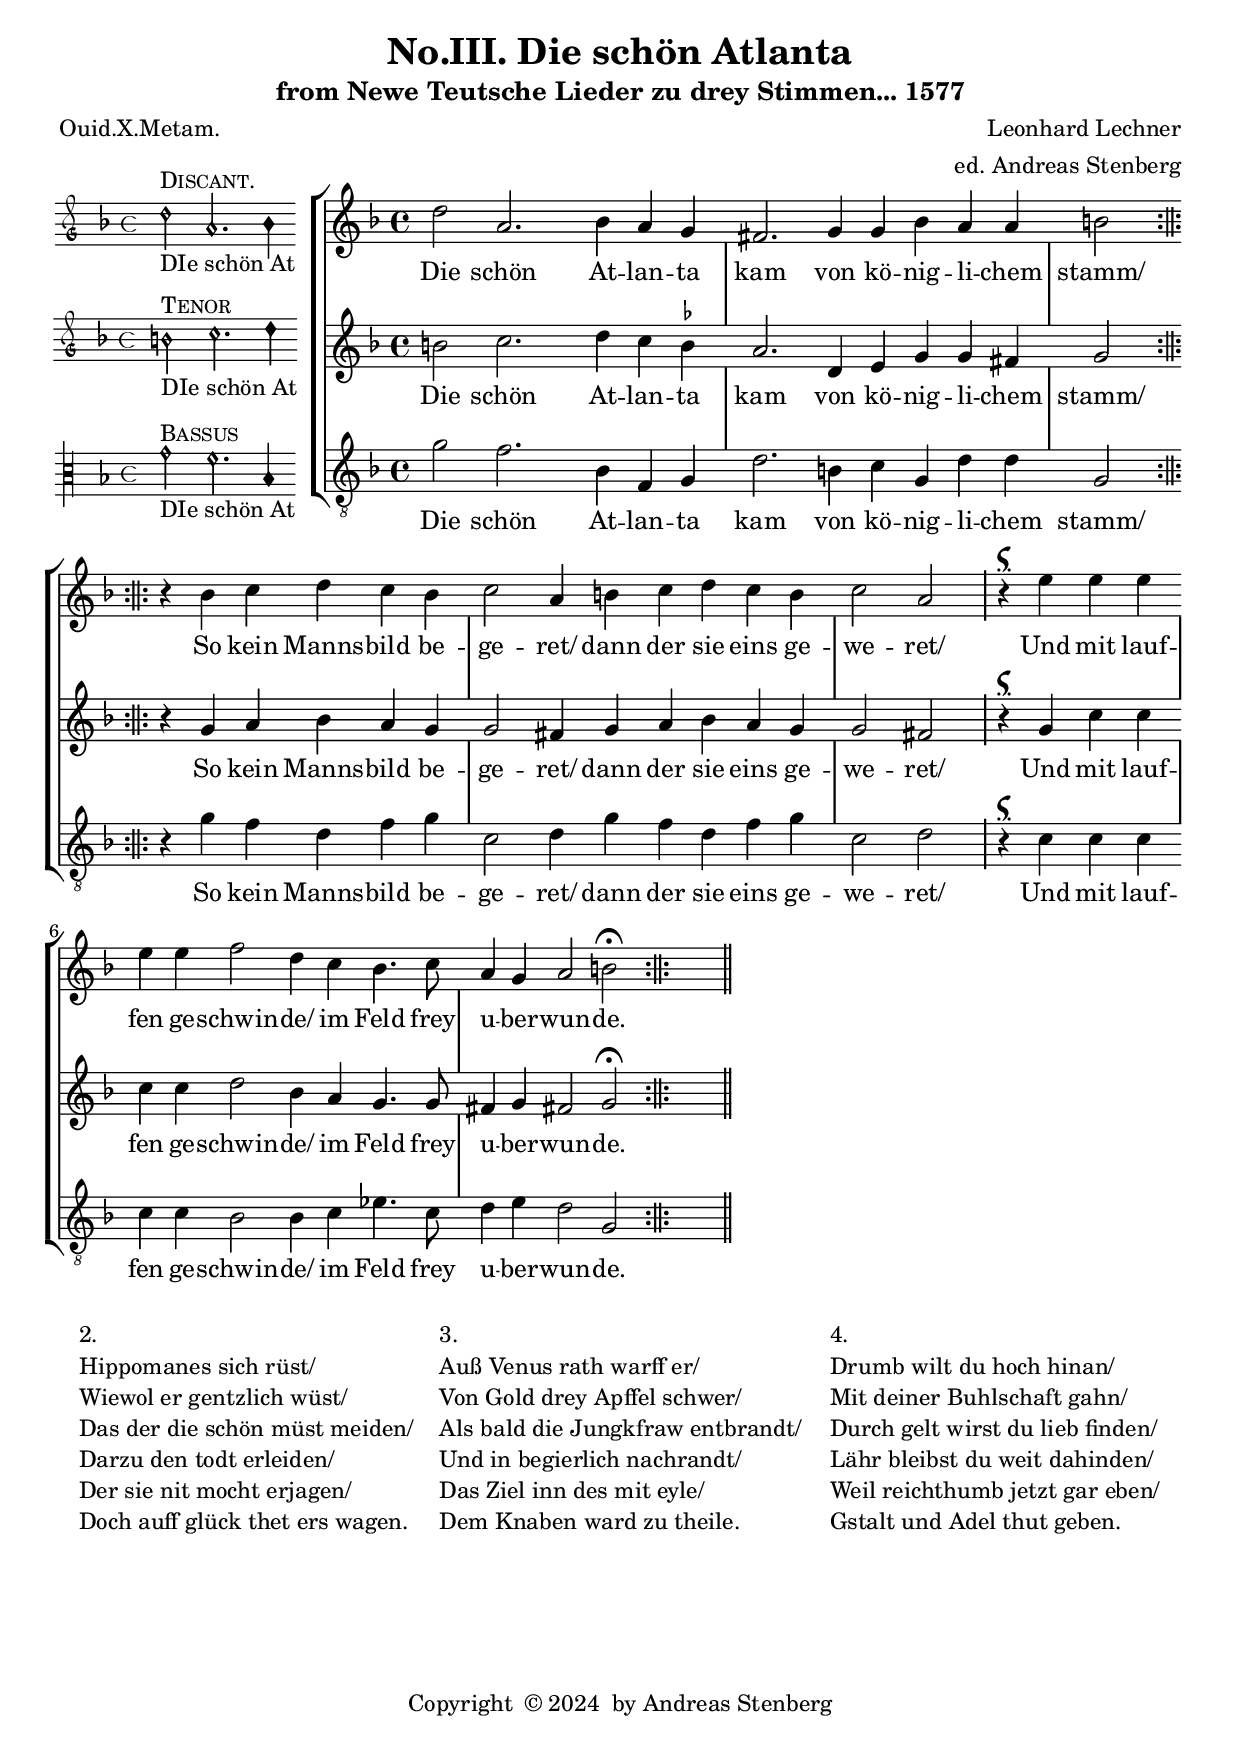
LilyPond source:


%%%%%%%%%%%%%%%%%%%%%%%%%%%%%%%%%%%%%%%%%%%%%%%%%%%%%%%%%%%%%%%%%%%
% This is a template based on the usual four part choir templater %
% where the voices have common lyrics at the the start but split  %
% to separate lyrics after a while.				  %
% This template is modyfied by AS from the one in the lilypond    %
% documentation.						  %
% This template is to be used for instance for fairly simple      %
% settings where the stanzas are set homophonicaly but twhere the %
% Chorus contains polyphony that require separate underlay for    %
% the different voices.						  %
%%%%%%%%%%%%%%%%%%%%%%%%%%%%%%%%%%%%%%%%%%%%%%%%%%%%%%%%%%%%%%%%%%%
\version "2.18.0"
\include "deutsch.ly"
#(append! supported-clefs '(("mensural-f3" . ("clefs.mensural.f" 0 0))))
#(append! supported-clefs '(("mensural-f1" . ("clefs.mensural.f" 4 0))))
#(append! supported-clefs '(("mensural-f2" . ("clefs.mensural.f" -2 0))))
#(append! supported-clefs '(("petrucci-g3" . ("clefs.petrucci.g" 0 1))))
#(append! supported-clefs '(("petrucci-c5" . ("clefs.petrucci.g" 5 5))))
ficta = \once \set suggestAccidentals =##t

\defineBarLine "|:|" #'(#t #t #t)

\defineBarLine ":||:" #'(#t #t #t)

\header {
  title = \markup {
    \center-column {
      "No.III. Die schön Atlanta"
      \vspace #0.5
    }
  }
  subtitle = "from Newe Teutsche Lieder zu drey Stimmen... 1577"
  composer = "Leonhard Lechner"
  arranger = "ed. Andreas Stenberg"
  poet = "Ouid.X.Metam."
  meter =""
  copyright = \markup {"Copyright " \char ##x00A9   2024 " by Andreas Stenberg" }
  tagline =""
}
global = {
  \key f \major
}

sopMusic = \relative c' {

  \set Score.tempoHideNote = ##t
  \tempo 1 = 86
  \time 4/4
  \set Timing.measureLength = #(ly:make-moment 4/2)
  \override Staff.BarLine.transparent = ##t
  \repeat volta 2 {
  d'2 a2. b4 a4 g4 
  fis2. g4 g4 b4 a4 a4 
  h2
  }
  \once \revert Staff.BarLine.transparent
  \once \override StaffGroup.SpanBar.transparent =##t
   \once \override Staff.BarLine.bar-extent = #'(-1.4 . 1.4)
  \bar ":||:"
  r4 h4 c4 d4 c4 h4
  c2 a4 h4 c4 d4 c4 h4
  c2 a2
  \repeat volta 2 {
  \once \revert Staff.BarLine.transparent
  \once \override StaffGroup.SpanBar.transparent=##t
  \once \override Staff.BarLine.bar-extent = #'(-2.4 . 2.4)
   \bar "|"
  r4^\signumcongruentiae  e'4 e4 e4
  e4 e4 f2 d4 c4 b4. c8 
  a4 g4 a2 h2^\fermata
  }
 \once\revert Staff.BarLine.transparent
 \once \override StaffGroup.SpanBar.transparent =##t
     \once \override Staff.BarLine.bar-extent = #'(-1.4 . 1.4)
\bar ":||:"
  s4
    \once \revert Staff.BarLine.transparent
  \once \override StaffGroup.SpanBar.transparent=##t
  \once \override Staff.BarLine.bar-extent = #'(-2.4 . 2.4)
  \bar "||"
}
sopWords = \lyricmode {
  \repeat volta 2 {
  Die schön At -- lan -- ta kam von kö -- nig -- li -- chem stamm/ 
  }
  So kein Manns -- bild be -- ge -- ret/
  dann der sie eins ge -- we -- ret/
  \repeat volta 2 {
  Und mit lauf -- fen ge -- schwin -- de/ 
  im Feld frey u -- ber -- wun -- de.
  }
}
sopWordsII = \lyricmode {
  
}

tenorMusic = \relative c' {
  \clef "G"
  \override Staff.BarLine.transparent = ##t
   \repeat volta 2 {
   h'2 c2. d4 c4 \ficta b4
   a2. d,4 e4 g4 g4 fis4 
   g2 }
   \once \revert Staff.BarLine.transparent
    \once \override StaffGroup.SpanBar.transparent =##t
      \once \override Staff.BarLine.bar-extent = #'(-1.4 . 1.4)
    \bar ":||:"
   r4 g4 a4 b4 a4 g4 
   g2 fis4 g4 a4 b4 a4 g4 
   g2 fis2
   \repeat volta 2 {
   \once \revert Staff.BarLine.transparent
   \once \override Staff.BarLine.bar-extent = #'(-2.4 . 2.4)
   r4^\signumcongruentiae g4
   c4 c4 c4 c4 
   d2 b4 a4 g4. g8 fis4 g4 fis!2
   g2^\fermata
   }
   \once \revert Staff.BarLine.transparent
      \once \override Staff.BarLine.bar-extent = #'(-1.4 . 1.4)
    s4
  \once \revert Staff.BarLine.transparent
  \once \override StaffGroup.SpanBar.transparent=##t
  \once \override Staff.BarLine.bar-extent = #'(-2.4 . 2.4)
}
tenorWords = \lyricmode {
  \repeat volta 2 {
  Die schön At -- lan -- ta kam von kö -- nig -- li -- chem stamm/ 
  }
  So kein Manns -- bild be -- ge -- ret/
  dann der sie eins ge -- we -- ret/
  \repeat volta 2 {
  Und mit lauf -- fen ge -- schwin -- de/ 
  im Feld frey u -- ber -- wun -- de.
  }
}
tenorWordsII = \lyricmode {
}
bassMusic = \relative c' {
  \clef "G_8"
  \override Staff.BarLine.transparent = ##t
  \repeat volta 2 {
  g'2 f2. b,4 f4 g4 
  d'2. h4 c4 g4 d'4 d4
  g,2
  \once \revert Staff.BarLine.transparent
     \once \override Staff.BarLine.bar-extent = #'(-1.4 . 1.4)
  \bar ":||:"
  }
  r4 g'4 f4 d4 f4 g
  c,2 d4 g4 f4 d4 f4 g4
  c,2 d2
  \repeat volta 2 {
  \once \revert Staff.BarLine.transparent
  \once \override Staff.BarLine.bar-extent = #'(-2.4 . 2.4)
  \bar "|"
  r4^\signumcongruentiae c4 c4 c4 
  
  c4 c4 b2 b4 c4 es4. c8 
  d4 e4 d2 g,2 
  \once \revert Staff.BarLine.transparent
     \once \override Staff.BarLine.bar-extent = #'(-1.4 . 1.4)
  \bar ":||:"
  }
  s4
  \once \revert Staff.BarLine.transparent
  \once \override StaffGroup.SpanBar.transparent=##t
  \once \override Staff.BarLine.bar-extent = #'(-2.4 . 2.4)
  \bar "||"
}
bassWords = \lyricmode {
  \repeat volta 2 {
  Die schön At -- lan -- ta kam von kö -- nig -- li -- chem stamm/ 
  }
  So kein Manns -- bild be -- ge -- ret/
  dann der sie eins ge -- we -- ret/
  \repeat volta 2 {
  Und mit lauf -- fen ge -- schwin -- de/ 
  im Feld frey u -- ber -- wun -- de.
  }
}
bassWordsII = \lyricmode {
}
incipitDiscantus = \markup {
  \score {
    {
      %      \set Staff.instrumentName = #"Tenor "
      \override NoteHead.style = #'petrucci
      \override Rest.style = #'neomensural
      \override Staff.TimeSignature.style = #'mensural
      \cadenzaOn
      \clef "petrucci-g"
      \key f \major
      \time 4/4

      d''2^\markup { \smallCaps"Discant."} 
      _"DIe schön At" a'2. b'4
    }
    \layout {
      \context {
        \Voice
        \remove "Ligature_bracket_engraver"
        \consists "Mensural_ligature_engraver"
      }
      line-width = 4.5\cm
    }
  }
}

incipitTenor = \markup {
  \score {
    {
      %      \set Staff.instrumentName = #"Tenor "
      \override NoteHead.style = #'petrucci
      \override Rest.style = #'neomensural
      \override Staff.TimeSignature.style = #'mensural
      \cadenzaOn
      \clef "petrucci-g"
      \key f \major
      \time 4/4
      h'2^\markup \smallCaps"Tenor"
      _"DIe schön At"
      c''2. d''4 
    }
    \layout {
      \context {
        \Voice
        \remove "Ligature_bracket_engraver"
        \consists "Mensural_ligature_engraver"
      }
      line-width = 5.0\cm
    }
  }
}
#(append! supported-clefs '(("mensural-f3" . ("clefs.mensural.f" 0 0))))

incipitBassus = \markup {
  \score {
    {
      %      \set Staff.instrumentName = #"Tenor "
      \override NoteHead.style = #'petrucci
      \override Rest.style = #'neomensural
      \override Staff.TimeSignature.style = #'mensural
      \cadenzaOn
      \clef "petrucci-c3"
      \key f \major
      \time 4/4
      g'2^\markup \smallCaps"Bassus"
       _"DIe schön At" f'2. b4
    }
    \layout {
      \context {
        \Voice
        \remove "Ligature_bracket_engraver"
        \consists "Mensural_ligature_engraver"
      }
      line-width = 4.5\cm
    }
  }
}


\score {
  <<
    \new StaffGroup \with {
      \override VerticalAxisGroup.staff-staff-spacing = #'((basic-distance . 12))
    } <<
      \new Staff = treble <<
        \set Staff.instrumentName = \incipitDiscantus
        \new Voice = "sopranos" {
          \set  Staff.midiInstrument ="choir aahs"
          %	\voiceOne
          << \global \sopMusic >>
        }
      >>
      \new Lyrics = sopranos { s1 }
      \new Lyrics = sopranosII { s1}
      
      \new Staff = tenors <<
        \set Staff.instrumentName = \incipitTenor

        \clef "treble"
        \new Voice = "tenors" {
          \set  Staff.midiInstrument ="choir aahs"
          %	\voiceOne
          << \global \tenorMusic >>
        }
      >>
      \new Lyrics = "tenors" { s1 }
      \new Lyrics = "tenorsII" { s1 }

      \new Staff ="basses" {
        \set Staff.instrumentName = \incipitBassus

        \new Voice = "basses" {
          \set  Staff.midiInstrument ="choir aahs"
          \clef "bass"
          %	\voiceTwo
          << \global \bassMusic >>
        }
      }
    >>
    \new Lyrics = basses { s1 }
    \new Lyrics = bassesII { s1 }

    \context Lyrics = sopranos \lyricsto sopranos \sopWords
    \context Lyrics = sopranosII \lyricsto sopranos \sopWordsII
    \context Lyrics = tenors \lyricsto tenors \tenorWords
    \context Lyrics = tenorsII \lyricsto tenors \tenorWordsII
    \context Lyrics = basses \lyricsto basses \bassWords
    \context Lyrics = bassesII \lyricsto basses \bassWordsII
  >>
  \layout {
      \context {
    \Lyrics
    \name AltLyrics
    \alias Lyrics
    \override StanzaNumber.font-series = #'medium
    \override LyricText.font-shape = #'italic
    \override LyricText.color = #(x11-color 'grey20)
  }
  \context {
    \StaffGroup
    \accepts AltLyrics
  }

    \context {
      \Score
      % no bars in staves
      %      \override BarLine.transparent = ##t

    }
    % the next three instructions keep the lyrics between the bar lines
    \context {
      \Lyrics
      \consists "Bar_engraver"
      \override BarLine.transparent = ##t
    }
    \context {
      \StaffGroup
      \consists "Separating_line_group_engraver"
    }
    \context {
      \Voice
      % no slurs
      \override Slur.transparent = ##t
      % Comment in the below "\remove" command to allow line
      % breaking also at those barlines where a note overlaps
      % into the next bar.  The command is commented out in this
      % short example score, but especially for large scores, you
      % will typically yield better line breaking and thus improve
      % overall spacing if you comment in the following command.
      %\remove "Forbid_line_break_engraver"
    }
    indent = 4.5\cm
  }

}

%\pageBreak
\markup {
  \column {
    \fill-line {
      \null
      \column {
        "2."
        "Hippomanes sich rüst/"
        "Wiewol er gentzlich wüst/"
        "Das der die schön müst meiden/"
        "Darzu den todt erleiden/"
        "Der sie nit mocht erjagen/"
        "Doch auff glück thet ers wagen."
      }
      \null
      \column {
        "3."
        "Auß Venus rath warff er/"
        "Von Gold drey Apffel schwer/"
        "Als bald die Jungkfraw entbrandt/"
        "Und in begierlich nachrandt/"
        "Das Ziel inn des mit eyle/"
        "Dem Knaben ward zu theile."
      }
      \null
      \column {
        "4."
        "Drumb wilt du hoch hinan/"
        "Mit deiner Buhlschaft gahn/"
        "Durch gelt wirst du lieb finden/"
        "Lähr bleibst du weit dahinden/"
        "Weil reichthumb jetzt gar eben/"
        "Gstalt und Adel thut geben."
      }
      \null
    }
  }
}


\score {
  \unfoldRepeats
  <<
    \new StaffGroup <<
      \new Staff = treble <<
        \set Staff.instrumentName = "Discant."
        \new Voice = "sopranos" {
          \set  Staff.midiInstrument ="choir aahs"
          %	\voiceOne
          << \global \sopMusic >>
        }
      >>
      \new Lyrics = sopranos { s1 }

      \new Staff = tenors <<
        \set Staff.instrumentName = "Tenor."

        \clef "treble"
        \new Voice = "tenors" {
          \set  Staff.midiInstrument ="choir aahs"
          %	\voiceOne
          << \global \tenorMusic >>
        }
      >>
      \new Lyrics = "tenors" { s1 }

      \new Staff ="basses" {
        \set Staff.instrumentName = "Basis."

        \new Voice = "basses" {
          \set  Staff.midiInstrument ="choir aahs"
          \clef "G_8"
          %	\voiceTwo
          << \global \bassMusic >>
        }
      }
    >>
    \new Lyrics = basses { s1 }

    \context Lyrics = sopranos \lyricsto sopranos \sopWords
    \context Lyrics = tenors \lyricsto tenors \tenorWords
    \context Lyrics = basses \lyricsto basses \bassWords
  >>
  \midi { \tempo 2= 70 }
%  \layout {}
}

\paper {
  ragged-bottom = ##t
  ragged-last-bottom = ##t
  ragged-last = ##t
}

%{
convert-ly.py (GNU LilyPond) 2.18.2  convert-ly.py: Processing `'...
Applying conversion: 2.15.7, 2.15.9, 2.15.10, 2.15.16, 2.15.17,
2.15.18, 2.15.19, 2.15.20, 2.15.25, 2.15.32, 2.15.39, 2.15.40,
2.15.42, 2.15.43, 2.16.0, 2.17.0, 2.17.4, 2.17.5, 2.17.6, 2.17.11,
2.17.14, 2.17.15, 2.17.18, 2.17.19, 2.17.20, 2.17.25, 2.17.27,
2.17.29, 2.17.97, 2.18.0
%}
